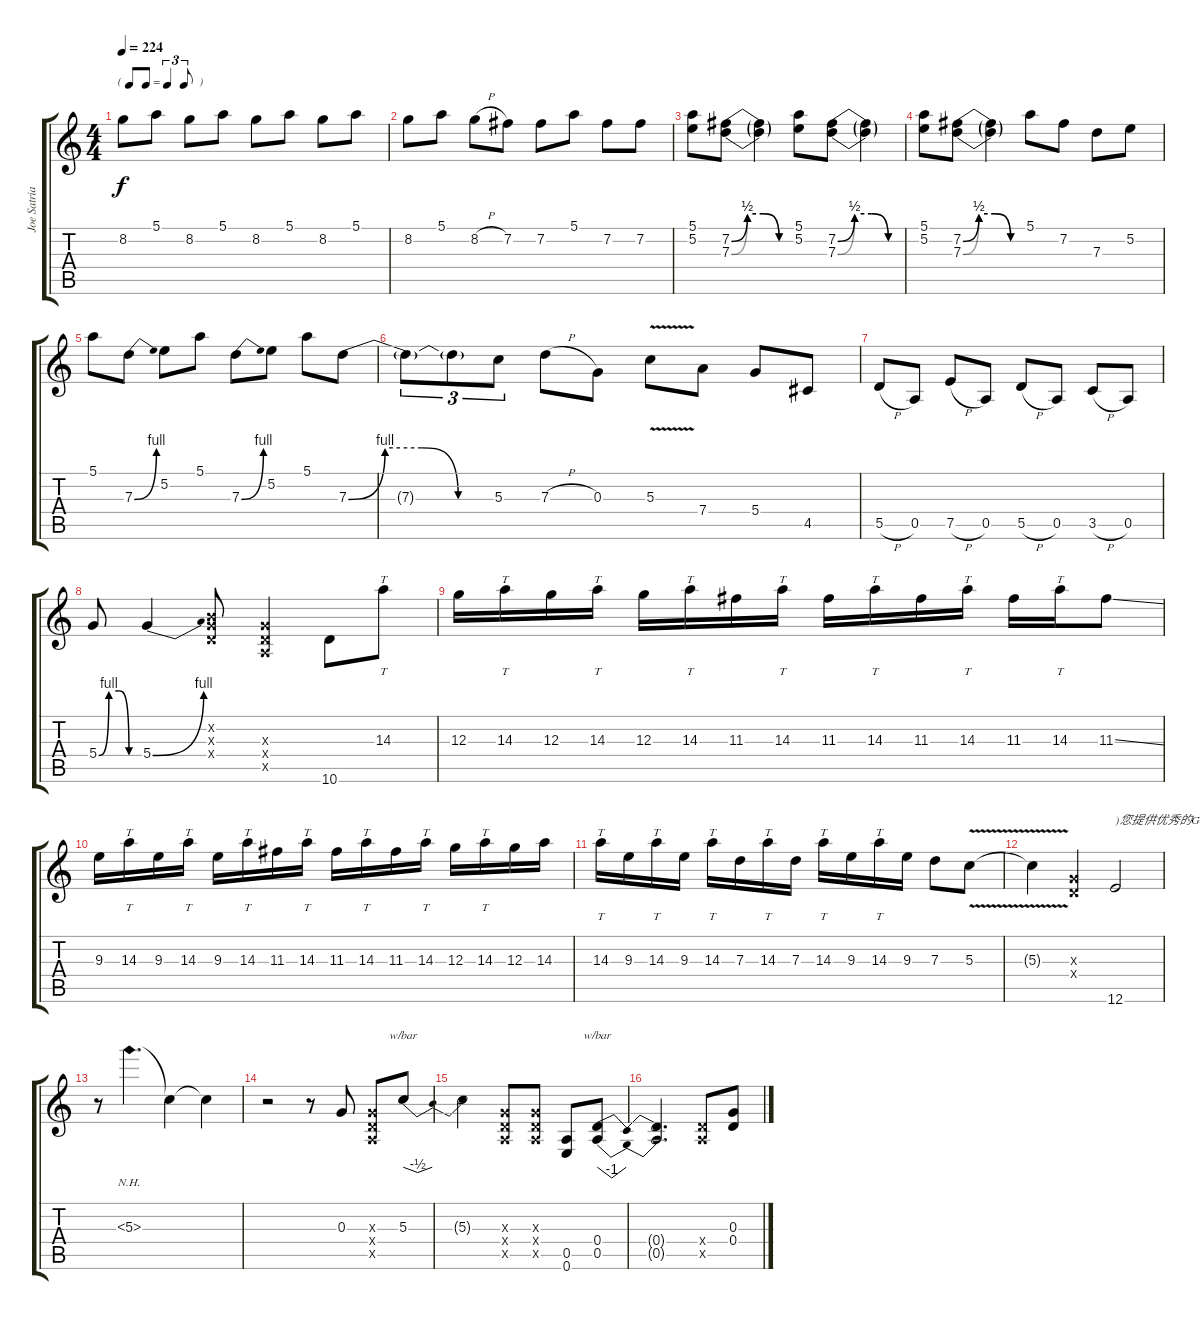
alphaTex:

\track ("Joe Satriani Lead" "Joe Satria") {instrument distortionguitar}
\staff {score tabs}
\tuning (E4 B3 G3 D3 A2 E2) {hide}
\ts (4 4)
\tf triplet8th
\tempo 224
\clef g2
\ks c
8.2{t}.8{dy f} 5.1.8 8.2.8 5.1.8 8.2.8 5.1.8 8.2.8 5.1.8 |
8.2.8 5.1.8 8.2{h}.8 7.2.8 7.2.8 5.1.8 7.2.8 7.2.8 |
(5.1 5.2).8 (7.2{be (custom 0 0 15 2 30 2 45 0 60 0)} 7.3{be (custom 0 0 15 2 30 2 45 0 60 0)}).8 (7.2{t} 7.3{t}).4 (5.1 5.2).8 (7.2{be (custom 0 0 15 2 30 2 45 0 60 0)} 7.3{be (custom 0 0 15 2 30 2 45 0 60 0)}).8 (7.2{t} 7.3{t}).4 |
(5.1 5.2).8 (7.2{be (custom 0 0 15 2 30 2 45 0 60 0)} 7.3{be (custom 0 0 15 2 30 2 45 0 60 0)}).8 (7.2{t} 7.3{t}).4 5.1.8 7.2.8 7.3.8 5.2.8 |
5.1.8 7.3{be (bend 0 0 60 4)}.8 5.2.8 5.1.8 7.3{be (bend 0 0 60 4)}.8 5.2.8 5.1.8 7.3{be (custom 0 0 15 4 30 4 45 0 60 0)}.8 |
7.3{t}.8{tu (3 2)} 7.3{t}.8{tu (3 2)} 5.3.8{tu (3 2)} 7.3{h}.8 0.3.8 5.3{v}.8 7.4.8 5.4.8 4.5.8 |
5.5{h}.8 0.5.8 7.5{h}.8 0.5.8 5.5{h}.8 0.5.8 3.5{h}.8 0.5.8 |
5.4{be (custom 0 0 15 4 30 4 45 0 60 0)}.8 5.4{be (bend 0 0 60 4)}.4 (0.2{x} 0.3{x} 0.4{x}).8 (0.3{x} 0.4{x} 0.5{x}).4 10.6.8 14.3.8{tt} |
12.3.16 14.3.16{tt} 12.3.16 14.3.16{tt} 12.3.16 14.3.16{tt} 11.3.16 14.3.16{tt} 11.3.16 14.3.16{tt} 11.3.16 14.3.16{tt} 11.3.16 14.3.16{tt} 11.3{ss}.8 |
9.3.16 14.3.16{tt} 9.3.16 14.3.16{tt} 9.3.16 14.3.16{tt} 11.3.16 14.3.16{tt} 11.3.16 14.3.16{tt} 11.3.16 14.3.16{tt} 12.3.16 14.3.16{tt} 12.3.16 14.3.16 |
14.3.16{tt} 9.3.16 14.3.16{tt} 9.3.16 14.3.16{tt} 7.3.16 14.3.16{tt} 7.3.16 14.3.16{tt} 9.3.16 14.3.16{tt} 9.3.16 7.3.8 5.3{v}.8 |
5.3{t}.4 (0.3{x} 0.4{x}).4 12.6.2{txt ")您提供优秀的GTP"} |
r.8 5.3{nh}.4{d} 5.3{t}.4 5.3{t}.4 |
r.2 r.8 0.3.8 (0.3{x} 0.4{x} 0.5{x}).8 5.3.8{tbe (dip default 0 0 30 -2 60 0)} |
5.3{t}.2 (0.3{x} 0.4{x} 0.5{x}).8 (0.3{x} 0.4{x} 0.5{x}).8 (0.5 0.6).8 (0.4 0.5).8{tbe (dip default 0 0 30 -4 60 0)} |
(0.4{t} 0.5{t}).2{d} (0.4{x} 0.5{x}).8 (0.3 0.4).8
